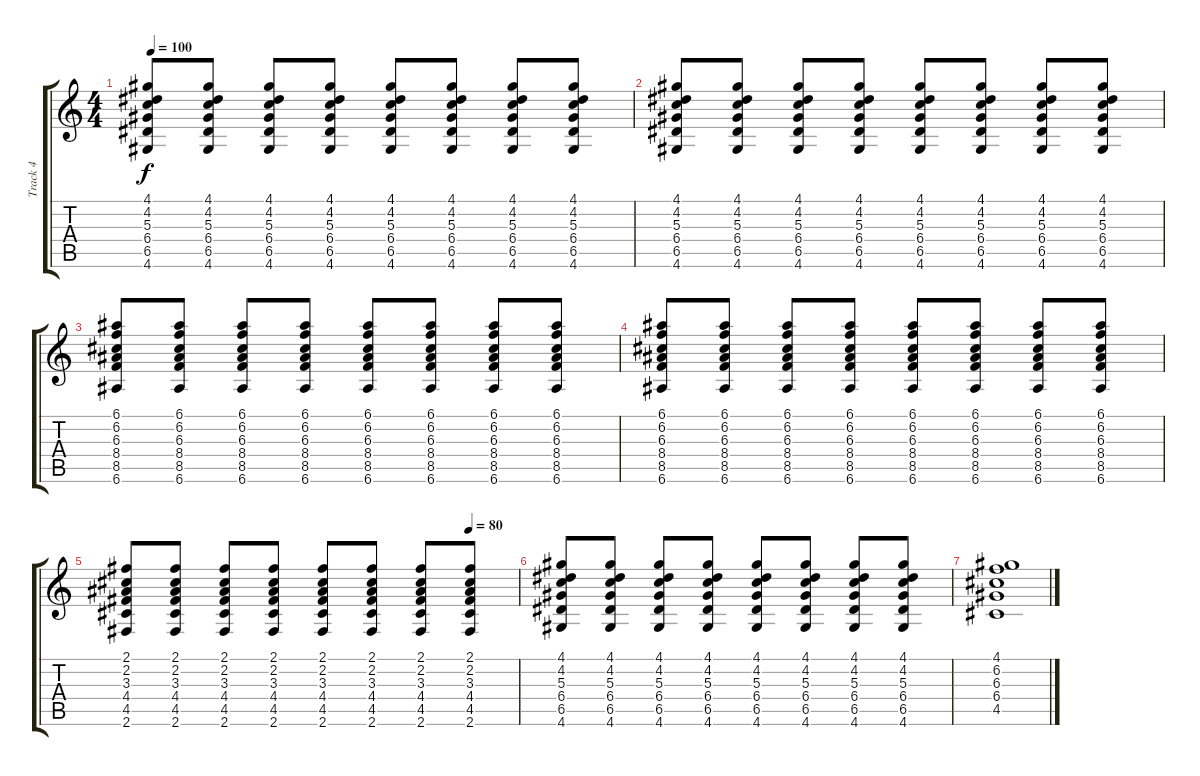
\track ("Track 4" "Track 4") {instrument overdrivenguitar}
\staff {score tabs}
\tuning (E4 B3 G3 D3 A2 E2) {hide}
\ts (4 4)
\tempo 100
\clef g2
\ks c
(4.1 4.2 5.3 6.4 6.5 4.6).8{dy f} (4.1 4.2 5.3 6.4 6.5 4.6).8 (4.1 4.2 5.3 6.4 6.5 4.6).8 (4.1 4.2 5.3 6.4 6.5 4.6).8 (4.1 4.2 5.3 6.4 6.5 4.6).8 (4.1 4.2 5.3 6.4 6.5 4.6).8 (4.1 4.2 5.3 6.4 6.5 4.6).8 (4.1 4.2 5.3 6.4 6.5 4.6).8 |
(4.1 4.2 5.3 6.4 6.5 4.6).8 (4.1 4.2 5.3 6.4 6.5 4.6).8 (4.1 4.2 5.3 6.4 6.5 4.6).8 (4.1 4.2 5.3 6.4 6.5 4.6).8 (4.1 4.2 5.3 6.4 6.5 4.6).8 (4.1 4.2 5.3 6.4 6.5 4.6).8 (4.1 4.2 5.3 6.4 6.5 4.6).8 (4.1 4.2 5.3 6.4 6.5 4.6).8 |
(6.1 6.2 6.3 8.4 8.5 6.6).8 (6.1 6.2 6.3 8.4 8.5 6.6).8 (6.1 6.2 6.3 8.4 8.5 6.6).8 (6.1 6.2 6.3 8.4 8.5 6.6).8 (6.1 6.2 6.3 8.4 8.5 6.6).8 (6.1 6.2 6.3 8.4 8.5 6.6).8 (6.1 6.2 6.3 8.4 8.5 6.6).8 (6.1 6.2 6.3 8.4 8.5 6.6).8 |
(6.1 6.2 6.3 8.4 8.5 6.6).8 (6.1 6.2 6.3 8.4 8.5 6.6).8 (6.1 6.2 6.3 8.4 8.5 6.6).8 (6.1 6.2 6.3 8.4 8.5 6.6).8 (6.1 6.2 6.3 8.4 8.5 6.6).8 (6.1 6.2 6.3 8.4 8.5 6.6).8 (6.1 6.2 6.3 8.4 8.5 6.6).8 (6.1 6.2 6.3 8.4 8.5 6.6).8 |
\tempo (80 0.875)
(2.1 2.2 3.3 4.4 4.5 2.6).8 (2.1 2.2 3.3 4.4 4.5 2.6).8 (2.1 2.2 3.3 4.4 4.5 2.6).8 (2.1 2.2 3.3 4.4 4.5 2.6).8 (2.1 2.2 3.3 4.4 4.5 2.6).8 (2.1 2.2 3.3 4.4 4.5 2.6).8 (2.1 2.2 3.3 4.4 4.5 2.6).8 (2.1 2.2 3.3 4.4 4.5 2.6).8 |
(4.1 4.2 5.3 6.4 6.5 4.6).8 (4.1 4.2 5.3 6.4 6.5 4.6).8 (4.1 4.2 5.3 6.4 6.5 4.6).8 (4.1 4.2 5.3 6.4 6.5 4.6).8 (4.1 4.2 5.3 6.4 6.5 4.6).8 (4.1 4.2 5.3 6.4 6.5 4.6).8 (4.1 4.2 5.3 6.4 6.5 4.6).8 (4.1 4.2 5.3 6.4 6.5 4.6).8 |
(4.1 6.2 6.3 6.4 4.5).1
